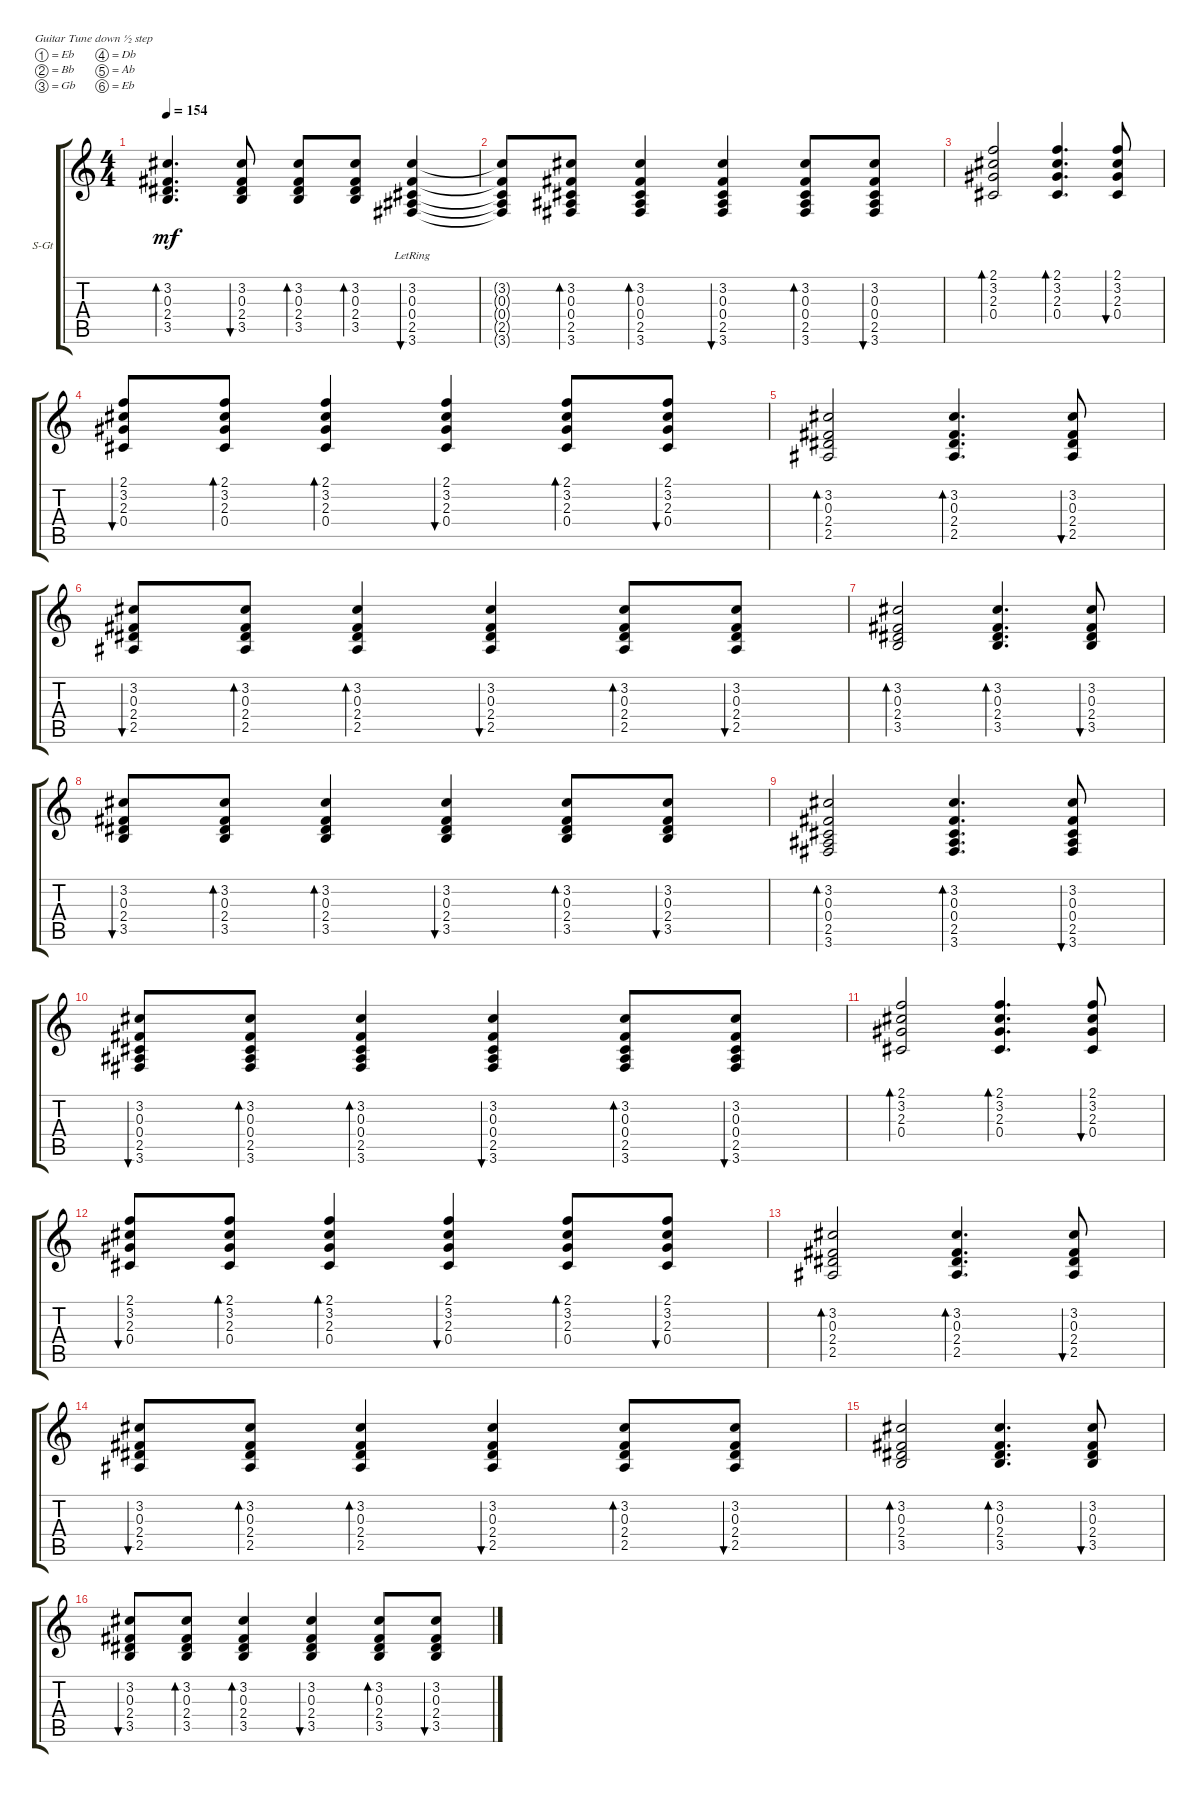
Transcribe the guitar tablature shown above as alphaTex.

\defaultSystemsLayout 4
\bracketExtendMode groupsimilarinstruments
\firstSystemTrackNameOrientation horizontal
\otherSystemsTrackNameOrientation horizontal
\track ("Steel Guitar" "S-Gt") {instrument acousticguitarsteel}
\staff {score tabs}
\tuning (Eb4 Bb3 Gb3 Db3 Ab2 Eb2)
\ts (4 4)
\tempo 154
\clef g2
\scale
0.333333
\ks c
(3.5 2.4 0.3 3.2).4{d bd 30 dy mf} (3.5 2.4 0.3 3.2).8{bu 30} (3.5 2.4 0.3 3.2).8{bd 30} (3.5 2.4 0.3 3.2).8{bd 30} (3.6 2.5 0.4{lr} 0.3 3.2).4{bu 30} |
\scale
0.333333 (3.6{t} 2.5{t} 0.4{t} 0.3{t} 3.2{t}).8 (3.6 2.5 0.4 0.3 3.2).8{bd 30} (3.6 2.5 0.4 0.3 3.2).4{bd 30} (3.6 2.5 0.4 0.3 3.2).4{bu 30} (3.6 2.5 0.4 0.3 3.2).8{bd 30} (3.6 2.5 0.4 0.3 3.2).8{bu 30} |
\scale
0.333333 (0.4 2.3 3.2 2.1).2{bd 30} (0.4 2.3 3.2 2.1).4{d bd 30} (0.4 2.3 3.2 2.1).8{bu 30} |
\scale
0.333333 (0.4 2.3 3.2 2.1).8{bu 30} (0.4 2.3 3.2 2.1).8{bd 30} (0.4 2.3 3.2 2.1).4{bd 30} (0.4 2.3 3.2 2.1).4{bu 30} (0.4 2.3 3.2 2.1).8{bd 30} (0.4 2.3 3.2 2.1).8{bu 30} |
\scale
0.333333 (2.5 2.4 0.3 3.2).2{bd 30} (2.5 2.4 0.3 3.2).4{d bd 30} (2.5 2.4 0.3 3.2).8{bu 30} |
\scale
0.333333 (2.5 2.4 0.3 3.2).8{bu 30} (2.5 2.4 0.3 3.2).8{bd 30} (2.5 2.4 0.3 3.2).4{bd 30} (2.5 2.4 0.3 3.2).4{bu 30} (2.5 2.4 0.3 3.2).8{bd 30} (2.5 2.4 0.3 3.2).8{bu 30} |
\scale
0.333333 (3.5 2.4 0.3 3.2).2{bd 30} (3.5 2.4 0.3 3.2).4{d bd 30} (3.5 2.4 0.3 3.2).8{bu 30} |
\scale
0.333333 (3.5 2.4 0.3 3.2).8{bu 30} (3.5 2.4 0.3 3.2).8{bd 30} (3.5 2.4 0.3 3.2).4{bd 30} (3.5 2.4 0.3 3.2).4{bu 30} (3.5 2.4 0.3 3.2).8{bd 30} (3.5 2.4 0.3 3.2).8{bu 30} |
\scale
0.333333 (2.5 0.4 0.3 3.2 3.6).2{bd 30} (2.5 0.4 0.3 3.2 3.6).4{d bd 30} (2.5 0.4 0.3 3.2 3.6).8{bu 30} |
\scale
0.333333 (2.5 0.4 0.3 3.2 3.6).8{bu 30} (2.5 0.4 0.3 3.2 3.6).8{bd 30} (2.5 0.4 0.3 3.2 3.6).4{bd 30} (2.5 0.4 0.3 3.2 3.6).4{bu 30} (2.5 0.4 0.3 3.2 3.6).8{bd 30} (2.5 0.4 0.3 3.2 3.6).8{bu 30} |
\scale
0.333333 (0.4 2.3 3.2 2.1).2{bd 30} (0.4 2.3 3.2 2.1).4{d bd 30} (0.4 2.3 3.2 2.1).8{bu 30} |
\scale
0.333333 (0.4 2.3 3.2 2.1).8{bu 30} (0.4 2.3 3.2 2.1).8{bd 30} (0.4 2.3 3.2 2.1).4{bd 30} (0.4 2.3 3.2 2.1).4{bu 30} (0.4 2.3 3.2 2.1).8{bd 30} (0.4 2.3 3.2 2.1).8{bu 30} |
\scale
0.333333 (2.5 2.4 0.3 3.2).2{bd 30} (2.5 2.4 0.3 3.2).4{d bd 30} (2.5 2.4 0.3 3.2).8{bu 30} |
\scale
0.333333 (2.5 2.4 0.3 3.2).8{bu 30} (2.5 2.4 0.3 3.2).8{bd 30} (2.5 2.4 0.3 3.2).4{bd 30} (2.5 2.4 0.3 3.2).4{bu 30} (2.5 2.4 0.3 3.2).8{bd 30} (2.5 2.4 0.3 3.2).8{bu 30} |
\scale
0.333333 (3.5 2.4 0.3 3.2).2{bd 30} (3.5 2.4 0.3 3.2).4{d bd 30} (3.5 2.4 0.3 3.2).8{bu 30} |
\scale
0.333333 (3.5 2.4 0.3 3.2).8{bu 30} (3.5 2.4 0.3 3.2).8{bd 30} (3.5 2.4 0.3 3.2).4{bd 30} (3.5 2.4 0.3 3.2).4{bu 30} (3.5 2.4 0.3 3.2).8{bd 30} (3.5 2.4 0.3 3.2).8{bu 30}
